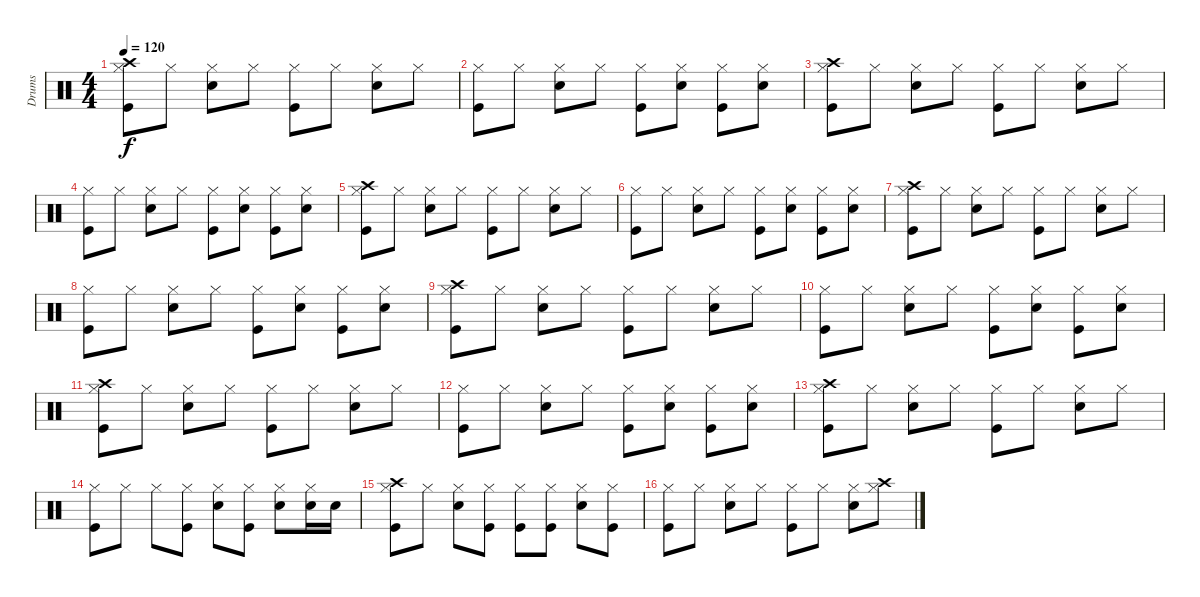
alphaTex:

\track ("Drums" "Drums") {instrument percussion}
\staff {score}
\articulation defaults
\ts (4 4)
\tempo 120
\clef neutral
\ks c
("Crash high (hit)" "Hi-Hat (closed)" "Kick (hit)").8{dy f} "Hi-Hat (closed)".8 ("Hi-Hat (closed)" "Snare (hit) 2").8 "Hi-Hat (closed)".8 ("Hi-Hat (closed)" "Kick (hit)").8 "Hi-Hat (closed)".8 ("Hi-Hat (closed)" "Snare (hit) 2").8 "Hi-Hat (closed)".8 |
("Hi-Hat (closed)" "Kick (hit)").8 "Hi-Hat (closed)".8 ("Hi-Hat (closed)" "Snare (hit) 2").8 "Hi-Hat (closed)".8 ("Hi-Hat (closed)" "Kick (hit)").8 ("Hi-Hat (closed)" "Snare (hit) 2").8 ("Hi-Hat (closed)" "Kick (hit)").8 ("Hi-Hat (closed)" "Snare (hit) 2").8 |
("Crash high (hit)" "Hi-Hat (closed)" "Kick (hit)").8 "Hi-Hat (closed)".8 ("Hi-Hat (closed)" "Snare (hit) 2").8 "Hi-Hat (closed)".8 ("Hi-Hat (closed)" "Kick (hit)").8 "Hi-Hat (closed)".8 ("Hi-Hat (closed)" "Snare (hit) 2").8 "Hi-Hat (closed)".8 |
("Hi-Hat (closed)" "Kick (hit)").8 "Hi-Hat (closed)".8 ("Hi-Hat (closed)" "Snare (hit) 2").8 "Hi-Hat (closed)".8 ("Hi-Hat (closed)" "Kick (hit)").8 ("Hi-Hat (closed)" "Snare (hit) 2").8 ("Hi-Hat (closed)" "Kick (hit)").8 ("Hi-Hat (closed)" "Snare (hit) 2").8 |
("Crash high (hit)" "Hi-Hat (closed)" "Kick (hit)").8 "Hi-Hat (closed)".8 ("Hi-Hat (closed)" "Snare (hit) 2").8 "Hi-Hat (closed)".8 ("Hi-Hat (closed)" "Kick (hit)").8 "Hi-Hat (closed)".8 ("Hi-Hat (closed)" "Snare (hit) 2").8 "Hi-Hat (closed)".8 |
("Hi-Hat (closed)" "Kick (hit)").8 "Hi-Hat (closed)".8 ("Hi-Hat (closed)" "Snare (hit) 2").8 "Hi-Hat (closed)".8 ("Hi-Hat (closed)" "Kick (hit)").8 ("Hi-Hat (closed)" "Snare (hit) 2").8 ("Hi-Hat (closed)" "Kick (hit)").8 ("Hi-Hat (closed)" "Snare (hit) 2").8 |
("Crash high (hit)" "Hi-Hat (closed)" "Kick (hit)").8 "Hi-Hat (closed)".8 ("Hi-Hat (closed)" "Snare (hit) 2").8 "Hi-Hat (closed)".8 ("Hi-Hat (closed)" "Kick (hit)").8 "Hi-Hat (closed)".8 ("Hi-Hat (closed)" "Snare (hit) 2").8 "Hi-Hat (closed)".8 |
("Hi-Hat (closed)" "Kick (hit)").8 "Hi-Hat (closed)".8 ("Hi-Hat (closed)" "Snare (hit) 2").8 "Hi-Hat (closed)".8 ("Hi-Hat (closed)" "Kick (hit)").8 ("Hi-Hat (closed)" "Snare (hit) 2").8 ("Hi-Hat (closed)" "Kick (hit)").8 ("Hi-Hat (closed)" "Snare (hit) 2").8 |
("Crash high (hit)" "Hi-Hat (closed)" "Kick (hit)").8 "Hi-Hat (closed)".8 ("Hi-Hat (closed)" "Snare (hit) 2").8 "Hi-Hat (closed)".8 ("Hi-Hat (closed)" "Kick (hit)").8 "Hi-Hat (closed)".8 ("Hi-Hat (closed)" "Snare (hit) 2").8 "Hi-Hat (closed)".8 |
("Hi-Hat (closed)" "Kick (hit)").8 "Hi-Hat (closed)".8 ("Hi-Hat (closed)" "Snare (hit) 2").8 "Hi-Hat (closed)".8 ("Hi-Hat (closed)" "Kick (hit)").8 ("Hi-Hat (closed)" "Snare (hit) 2").8 ("Hi-Hat (closed)" "Kick (hit)").8 ("Hi-Hat (closed)" "Snare (hit) 2").8 |
("Crash high (hit)" "Hi-Hat (closed)" "Kick (hit)").8 "Hi-Hat (closed)".8 ("Hi-Hat (closed)" "Snare (hit) 2").8 "Hi-Hat (closed)".8 ("Hi-Hat (closed)" "Kick (hit)").8 "Hi-Hat (closed)".8 ("Hi-Hat (closed)" "Snare (hit) 2").8 "Hi-Hat (closed)".8 |
("Hi-Hat (closed)" "Kick (hit)").8 "Hi-Hat (closed)".8 ("Hi-Hat (closed)" "Snare (hit) 2").8 "Hi-Hat (closed)".8 ("Hi-Hat (closed)" "Kick (hit)").8 ("Hi-Hat (closed)" "Snare (hit) 2").8 ("Hi-Hat (closed)" "Kick (hit)").8 ("Hi-Hat (closed)" "Snare (hit) 2").8 |
("Crash high (hit)" "Hi-Hat (closed)" "Kick (hit)").8 "Hi-Hat (closed)".8 ("Hi-Hat (closed)" "Snare (hit) 2").8 "Hi-Hat (closed)".8 ("Hi-Hat (closed)" "Kick (hit)").8 "Hi-Hat (closed)".8 ("Hi-Hat (closed)" "Snare (hit) 2").8 "Hi-Hat (closed)".8 |
("Hi-Hat (closed)" "Kick (hit)").8 "Hi-Hat (closed)".8 "Hi-Hat (closed)".8 ("Hi-Hat (closed)" "Kick (hit)").8 ("Hi-Hat (closed)" "Snare (hit) 2").8 ("Hi-Hat (closed)" "Kick (hit)").8 ("Hi-Hat (closed)" "Snare (hit) 2").8 ("Hi-Hat (closed)" "Snare (hit) 2").16 "Snare (hit) 2".16 |
("Crash high (hit)" "Hi-Hat (closed)" "Kick (hit)").8 "Hi-Hat (closed)".8 ("Hi-Hat (closed)" "Snare (hit) 2").8 ("Hi-Hat (closed)" "Kick (hit)").8 ("Hi-Hat (closed)" "Kick (hit)").8 ("Hi-Hat (closed)" "Kick (hit)").8 ("Hi-Hat (closed)" "Snare (hit) 2").8 ("Hi-Hat (closed)" "Kick (hit)").8 |
("Hi-Hat (closed)" "Kick (hit)").8 "Hi-Hat (closed)".8 ("Hi-Hat (closed)" "Snare (hit) 2").8 "Hi-Hat (closed)".8 ("Hi-Hat (closed)" "Kick (hit)").8 "Hi-Hat (closed)".8 ("Hi-Hat (closed)" "Snare (hit) 2").8 ("Crash high (hit)" "Hi-Hat (closed)").8
